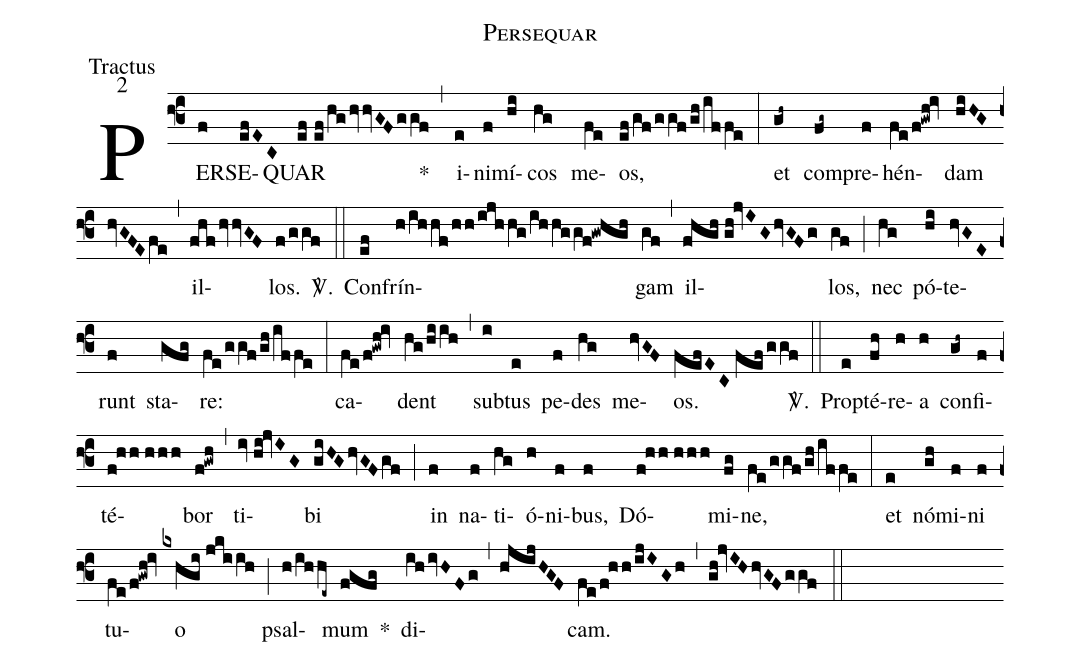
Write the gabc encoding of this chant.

name:Persequar;
office-part:Tractus;
mode:2;
%%
(f3) PER(f)SE(efEC)QUAR(ef//ef/hg/hvvGF/ggf) *(,) i(e)ni(f)mí(hi)cos(hg) me(fe)os,(ef/gf/ggf/gh/iffe) (:) et(gh~) com(fg~)pre(f)hén(fe/f!gwh!iv)dam(hiHG/hvGFE/fe) (,) il(fhf/hvvGF)los.(f/ggf) <sp>V/</sp>.(::) Con(ef)frín(h/ihhf/hh/ijhhg/ihhggf!gwhgh)gam(gf) (,) il(fhgh//gh!jvIG/hvGF/g)los,(gf) (;) nec(hg) pó(hi)te(hvGE)runt(f) sta(gfg)re:(fe/ggf/gh/iffe) (:) ca(fe/f!gwh!iv)dent(hg/hiih) (,) sub(i)tus(e) pe(f)des(hg) me(hvGF)os.(fefEC//fef/ggf) <sp>V/</sp>.(::) Prop(e)té(fh)re(h)a(h) con(gh~)fi(f)té(f!hh//hhh)bor(f!gwh) (,) ti(iv//hi!jvIG)bi(giHG/hvGF/gf) (;) in(f) na(f)ti(hg)ó(h)ni(f)bus,(f) Dó(f!hh//hhh)mi(fg)ne,(fe/ggf/gh/iffe) (:) et(e) nó(gh)mi(f)ni(f) tu(fe/f!gwh!iv)o(kxhgi//jkiih) (;) psal(h/ihhe~)mum(fgfg) *() di(ih/ivHFg,hjijHGF)cam.(fe/f!hh/ijIGh) (,) (gh!jvIH/hvGF/ggf) (::)
